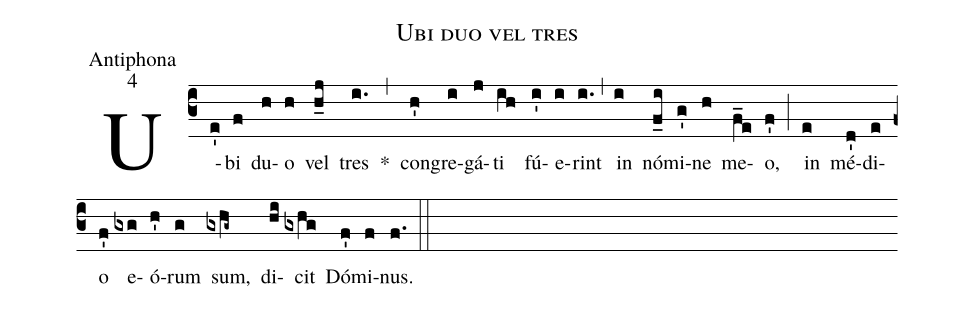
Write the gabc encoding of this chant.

name:Ubi duo vel tres;
office-part:Antiphona;
mode:4;
%%
(c3) U(e')bi(f) du(h)o(h) vel(h_j) tres(i.) *(,) con(h')gre(i)gá(j)ti(ih) fú(i')e(i)rint(i.) (,) in(i) nó(f_i)mi(g')ne(h) me(f_e)o,(f') (;) in(e) mé(d')di(e)o(f') e(gxg)ó(h')rum(g) sum,(gxhg~) di(hi)cit(gxhg) Dó(f')mi(f)nus.(f.) (::)
